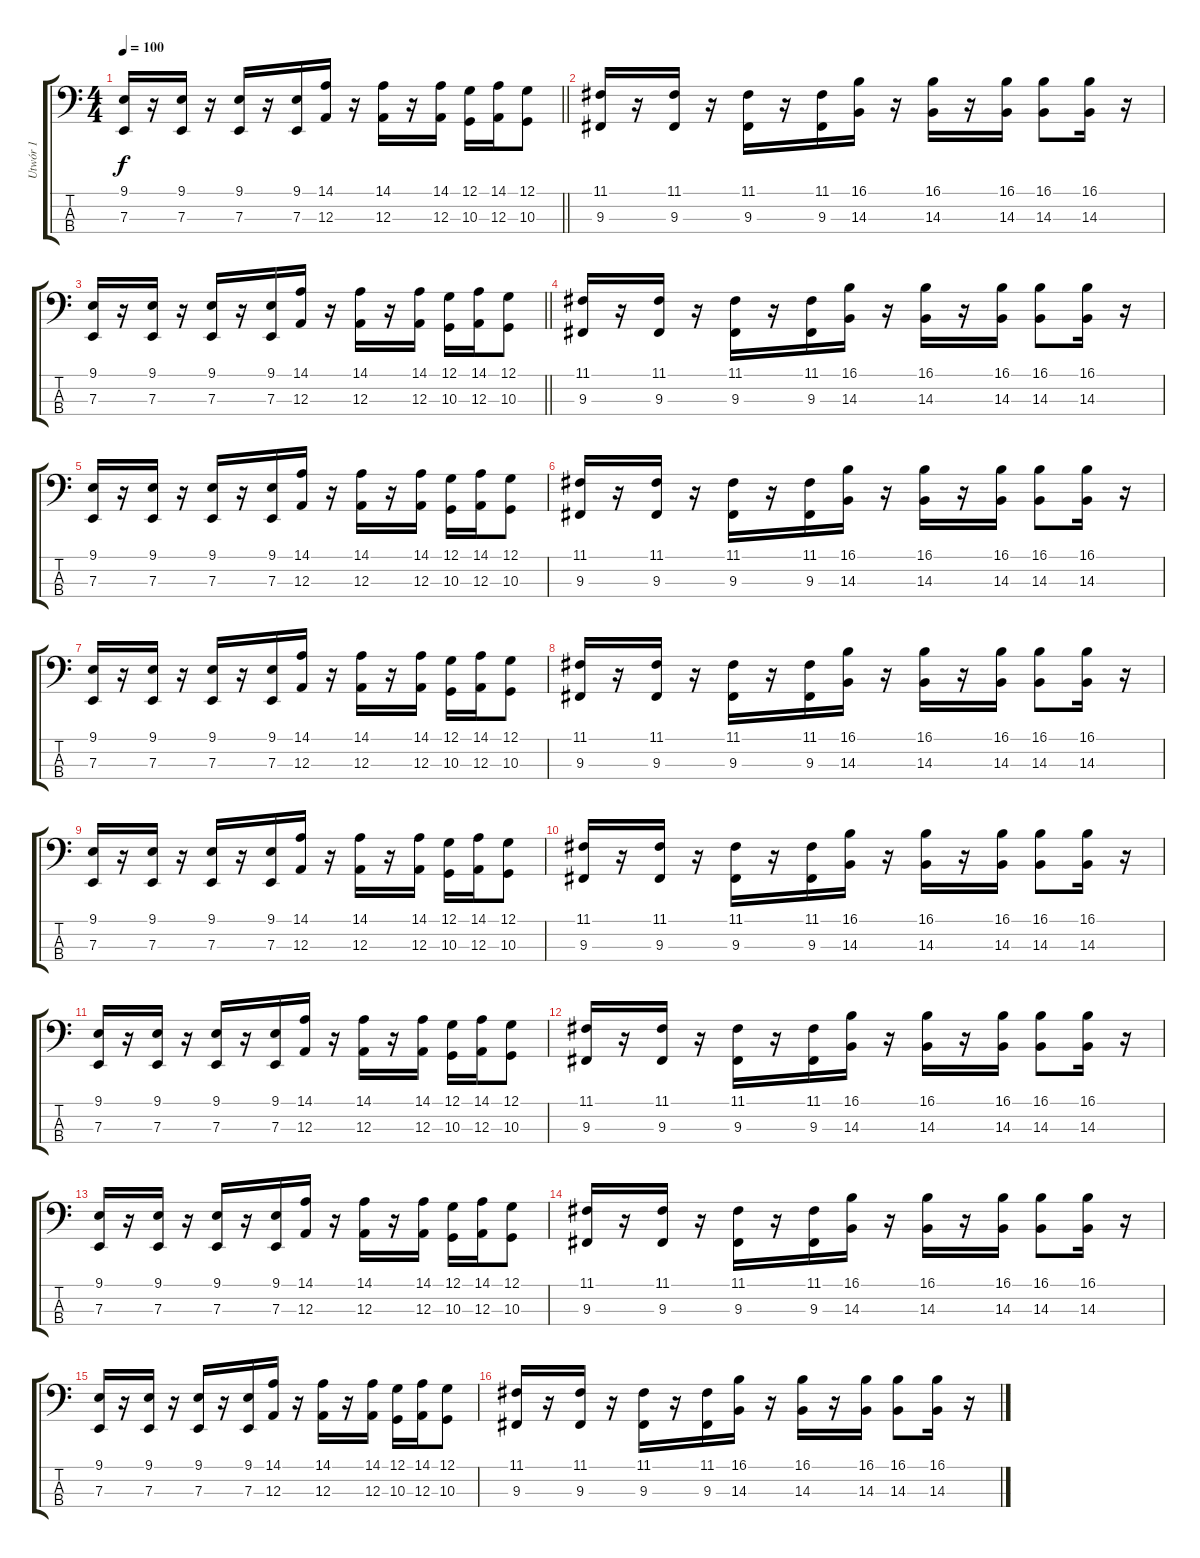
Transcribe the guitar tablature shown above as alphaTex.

\track ("Utwór 1" "Utwór 1") {instrument lead1square}
\staff {score tabs}
\tuning (G2 D2 A1 E1) {hide}
\ts (4 4)
\tempo 100
\clef f4
\barLineRight lightlight
\ks c
(9.1 7.3).16{dy f} r.16 (9.1 7.3).16 r.16 (9.1 7.3).16 r.16 (9.1 7.3).16 (14.1 12.3).16 r.16 (14.1 12.3).16 r.16 (14.1 12.3).16 (12.1 10.3).16 (14.1 12.3).16 (12.1 10.3).8 |
(11.1 9.3).16 r.16 (11.1 9.3).16 r.16 (11.1 9.3).16 r.16 (11.1 9.3).16 (16.1 14.3).16 r.16 (16.1 14.3).16 r.16 (16.1 14.3).16 (16.1 14.3).8 (16.1 14.3).16 r.16 |
\barLineRight lightlight
(9.1 7.3).16 r.16 (9.1 7.3).16 r.16 (9.1 7.3).16 r.16 (9.1 7.3).16 (14.1 12.3).16 r.16 (14.1 12.3).16 r.16 (14.1 12.3).16 (12.1 10.3).16 (14.1 12.3).16 (12.1 10.3).8 |
(11.1 9.3).16 r.16 (11.1 9.3).16 r.16 (11.1 9.3).16 r.16 (11.1 9.3).16 (16.1 14.3).16 r.16 (16.1 14.3).16 r.16 (16.1 14.3).16 (16.1 14.3).8 (16.1 14.3).16 r.16 |
(9.1 7.3).16 r.16 (9.1 7.3).16 r.16 (9.1 7.3).16 r.16 (9.1 7.3).16 (14.1 12.3).16 r.16 (14.1 12.3).16 r.16 (14.1 12.3).16 (12.1 10.3).16 (14.1 12.3).16 (12.1 10.3).8 |
(11.1 9.3).16 r.16 (11.1 9.3).16 r.16 (11.1 9.3).16 r.16 (11.1 9.3).16 (16.1 14.3).16 r.16 (16.1 14.3).16 r.16 (16.1 14.3).16 (16.1 14.3).8 (16.1 14.3).16 r.16 |
(9.1 7.3).16 r.16 (9.1 7.3).16 r.16 (9.1 7.3).16 r.16 (9.1 7.3).16 (14.1 12.3).16 r.16 (14.1 12.3).16 r.16 (14.1 12.3).16 (12.1 10.3).16 (14.1 12.3).16 (12.1 10.3).8 |
(11.1 9.3).16 r.16 (11.1 9.3).16 r.16 (11.1 9.3).16 r.16 (11.1 9.3).16 (16.1 14.3).16 r.16 (16.1 14.3).16 r.16 (16.1 14.3).16 (16.1 14.3).8 (16.1 14.3).16 r.16 |
(9.1 7.3).16 r.16 (9.1 7.3).16 r.16 (9.1 7.3).16 r.16 (9.1 7.3).16 (14.1 12.3).16 r.16 (14.1 12.3).16 r.16 (14.1 12.3).16 (12.1 10.3).16 (14.1 12.3).16 (12.1 10.3).8 |
(11.1 9.3).16 r.16 (11.1 9.3).16 r.16 (11.1 9.3).16 r.16 (11.1 9.3).16 (16.1 14.3).16 r.16 (16.1 14.3).16 r.16 (16.1 14.3).16 (16.1 14.3).8 (16.1 14.3).16 r.16 |
(9.1 7.3).16 r.16 (9.1 7.3).16 r.16 (9.1 7.3).16 r.16 (9.1 7.3).16 (14.1 12.3).16 r.16 (14.1 12.3).16 r.16 (14.1 12.3).16 (12.1 10.3).16 (14.1 12.3).16 (12.1 10.3).8 |
(11.1 9.3).16 r.16 (11.1 9.3).16 r.16 (11.1 9.3).16 r.16 (11.1 9.3).16 (16.1 14.3).16 r.16 (16.1 14.3).16 r.16 (16.1 14.3).16 (16.1 14.3).8 (16.1 14.3).16 r.16 |
(9.1 7.3).16 r.16 (9.1 7.3).16 r.16 (9.1 7.3).16 r.16 (9.1 7.3).16 (14.1 12.3).16 r.16 (14.1 12.3).16 r.16 (14.1 12.3).16 (12.1 10.3).16 (14.1 12.3).16 (12.1 10.3).8 |
(11.1 9.3).16 r.16 (11.1 9.3).16 r.16 (11.1 9.3).16 r.16 (11.1 9.3).16 (16.1 14.3).16 r.16 (16.1 14.3).16 r.16 (16.1 14.3).16 (16.1 14.3).8 (16.1 14.3).16 r.16 |
(9.1 7.3).16 r.16 (9.1 7.3).16 r.16 (9.1 7.3).16 r.16 (9.1 7.3).16 (14.1 12.3).16 r.16 (14.1 12.3).16 r.16 (14.1 12.3).16 (12.1 10.3).16 (14.1 12.3).16 (12.1 10.3).8 |
(11.1 9.3).16 r.16 (11.1 9.3).16 r.16 (11.1 9.3).16 r.16 (11.1 9.3).16 (16.1 14.3).16 r.16 (16.1 14.3).16 r.16 (16.1 14.3).16 (16.1 14.3).8 (16.1 14.3).16 r.16
